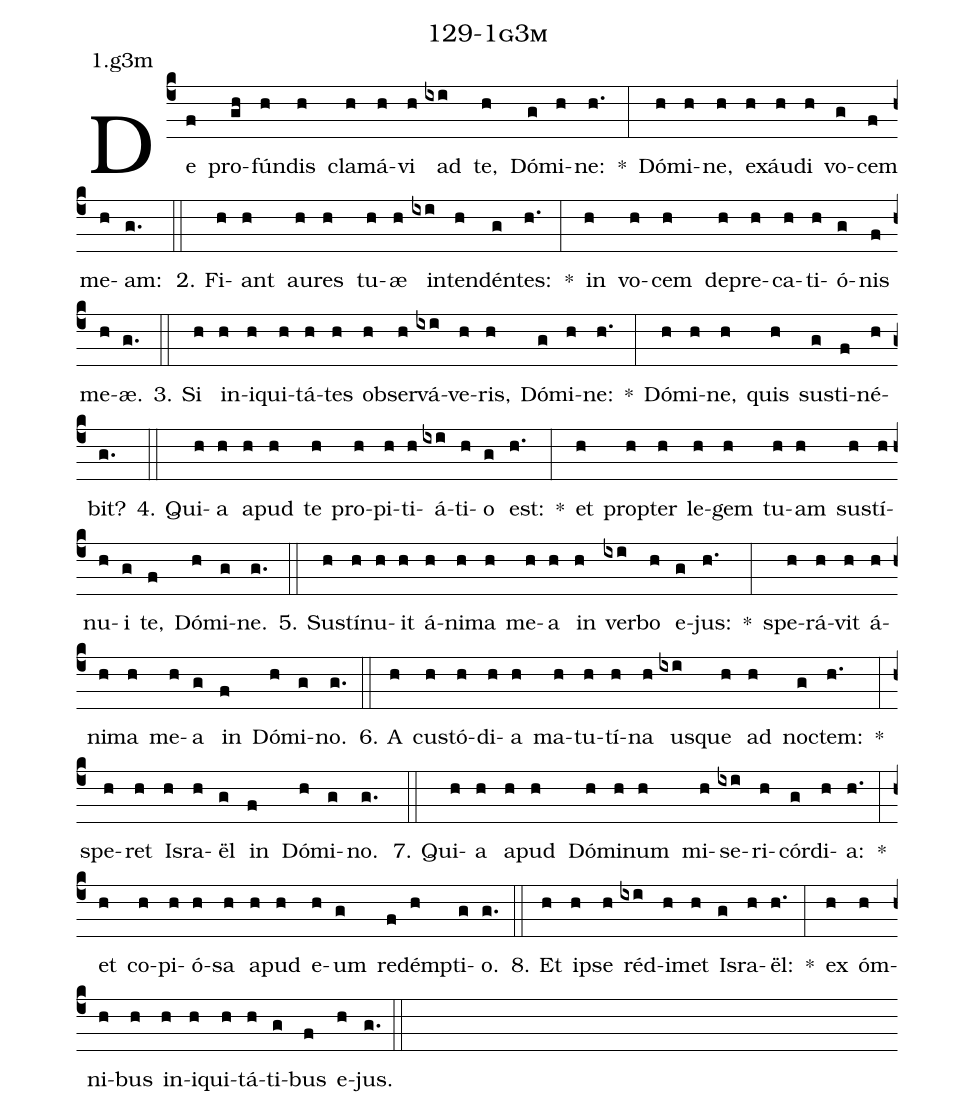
name: 129-1g3m;
annotation: 1.g3m;
%%
(c4)De(f) pro(gh)fún(h)dis(h) cla(h)má(h)vi(h) ad(ixi) te,(h) Dó(g)mi(h)ne:(h.) *(:) Dó(h)mi(h)ne,(h) ex(h)áu(h)di(h) vo(g)cem(f) me(h)am:(g.) (::)
2. Fi(h)ant(h) au(h)res(h) tu(h)æ(h) in(ixi)ten(h)dén(g)tes:(h.) *(:) in(h) vo(h)cem(h) de(h)pre(h)ca(h)ti(h)ó(g)nis(f) me(h)æ.(g.) (::)
3. Si(h) in(h)i(h)qui(h)tá(h)tes(h) ob(h)ser(h)vá(ixi)ve(h)ris,(h) Dó(g)mi(h)ne:(h.) *(:) Dó(h)mi(h)ne,(h) quis(h) sus(g)ti(f)né(h)bit?(g.) (::)
4. Qui(h)a(h) a(h)pud(h) te(h) pro(h)pi(h)ti(h)á(ixi)ti(h)o(g) est:(h.) *(:) et(h) prop(h)ter(h) le(h)gem(h) tu(h)am(h) sus(h)tí(h)nu(h)i(g) te,(f) Dó(h)mi(g)ne.(g.) (::)
5. Sus(h)tí(h)nu(h)it(h) á(h)ni(h)ma(h) me(h)a(h) in(h) ver(ixi)bo(h) e(g)jus:(h.) *(:) spe(h)rá(h)vit(h) á(h)ni(h)ma(h) me(h)a(g) in(f) Dó(h)mi(g)no.(g.) (::)
6. A(h) cus(h)tó(h)di(h)a(h) ma(h)tu(h)tí(h)na(h) us(ixi)que(h) ad(h) noc(g)tem:(h.) *(:) spe(h)ret(h) Is(h)ra(h)ël(g) in(f) Dó(h)mi(g)no.(g.) (::)
7. Qui(h)a(h) a(h)pud(h) Dó(h)mi(h)num(h) mi(h)se(ixi)ri(h)cór(g)di(h)a:(h.) *(:) et(h) co(h)pi(h)ó(h)sa(h) a(h)pud(h) e(h)um(g) red(f)émp(h)ti(g)o.(g.) (::)
8. Et(h) ip(h)se(h) réd(ixi)i(h)met(h) Is(g)ra(h)ël:(h.) *(:) ex(h) óm(h)ni(h)bus(h) in(h)i(h)qui(h)tá(h)ti(g)bus(f) e(h)jus.(g.) (::)
